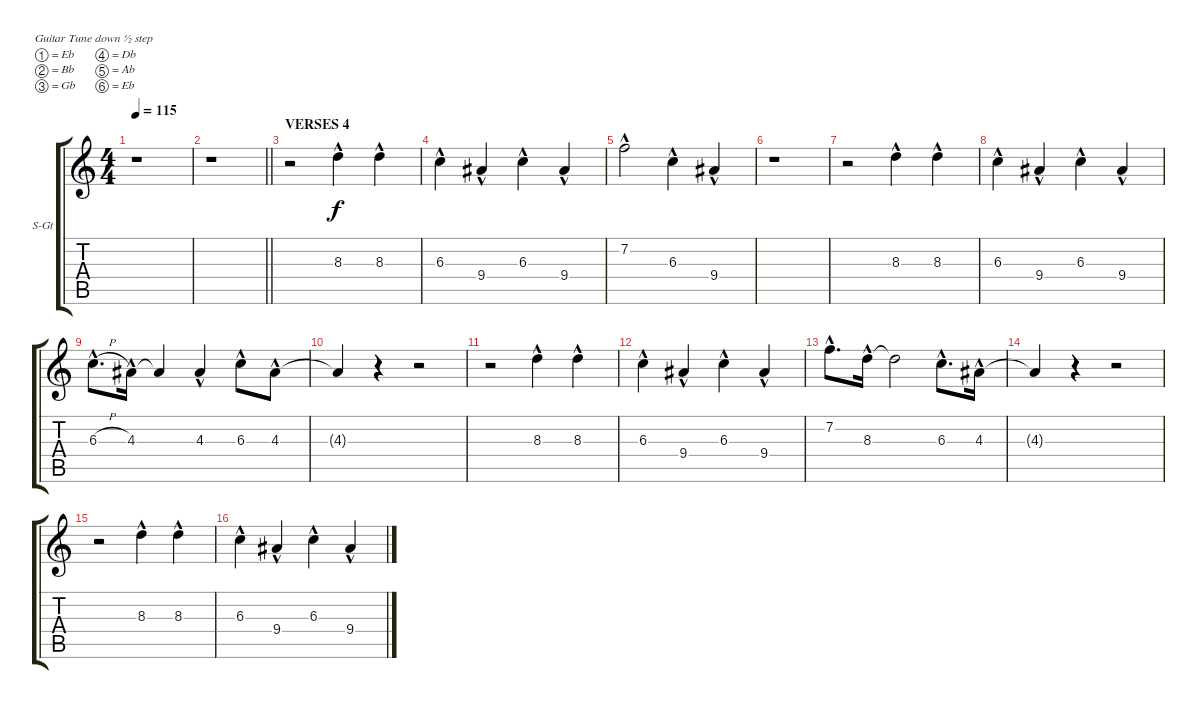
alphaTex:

\bracketExtendMode groupsimilarinstruments
\firstSystemTrackNameOrientation horizontal
\otherSystemsTrackNameOrientation horizontal
\track ("Vocals" "S-Gt") {instrument harmonica}
\staff {score tabs}
\tuning (Eb4 Bb3 Gb3 Db3 Ab2 Eb2)
\displaytranspose 12
\ts (4 4)
\tempo 115
\clef g2
\ks aminor
r.1{dy f} |
\barLineRight lightlight
r.1 |
\section ("" "VERSES 4")
r.2 8.3{hac}.4 8.3{hac}.4 |
6.3{hac}.4 9.4{hac}.4 6.3{hac}.4 9.4{hac}.4 |
7.2{hac}.2 6.3{hac}.4 9.4{hac}.4 |
r.1 |
r.2 8.3{hac}.4 8.3{hac}.4 |
6.3{hac}.4 9.4{hac}.4 6.3{hac}.4 9.4{hac}.4 |
6.3{h hac}.8{d} 4.3{hac}.16 4.3{t}.4 4.3{hac}.4 6.3{hac}.8 4.3{hac}.8 |
4.3{t}.4 r.4 r.2 |
r.2 8.3{hac}.4 8.3{hac}.4 |
6.3{hac}.4 9.4{hac}.4 6.3{hac}.4 9.4{hac}.4 |
7.2{hac}.8{d} 8.3{hac}.16 8.3{t}.2 6.3{hac}.8{d} 4.3{hac}.16 |
4.3{t}.4 r.4 r.2 |
r.2 8.3{hac}.4 8.3{hac}.4 |
6.3{hac}.4 9.4{hac}.4 6.3{hac}.4 9.4{hac}.4
